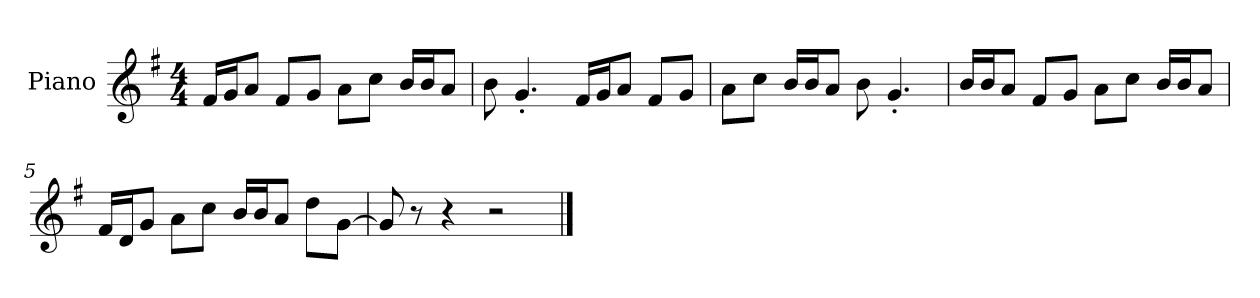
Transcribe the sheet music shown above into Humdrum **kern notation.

**kern
*part1
*staff1
*I"Piano
*I'P-no
*clefG2
*k[f#]
*M4/4
*MM90
=1
16f#/LL
16g/J
8a/J
8f#/L
8g/J
8a\L
8cc\J
16b/LL
16b/J
8a/J
=2
8b\
4.g'/
16f#/LL
16g/J
8a/J
8f#/L
8g/J
=3
8a\L
8cc\J
16b/LL
16b/J
8a/J
8b\
4.g'/
=4
16b/LL
16b/J
8a/J
8f#/L
8g/J
8a\L
8cc\J
16b/LL
16b/J
8a/J
!!LO:LB:g=z
=5
16f#/LL
16d/J
8g/J
8a\L
8cc\J
16b/LL
16b/J
8a/J
8dd\L
[8g\J
=6
8g/]
8r
4r
2r
==
*-
